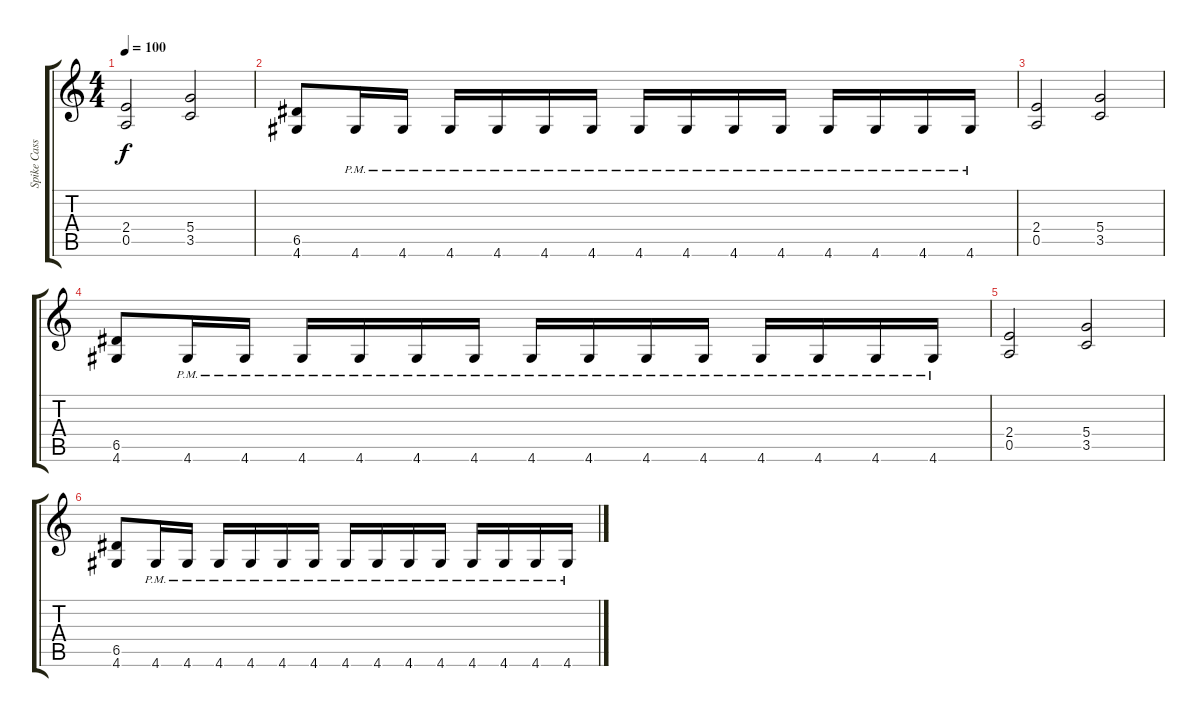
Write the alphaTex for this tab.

\track ("Spike Cassidy Fills" "Spike Cass") {instrument distortionguitar}
\staff {score tabs}
\tuning (E4 B3 G3 D3 A2 E2) {hide}
\ts (4 4)
\tempo 100
\clef g2
\ks c
(2.4 0.5).2{dy f} (5.4 3.5).2 |
(6.5 4.6).8 4.6{pm}.16 4.6{pm}.16 4.6{pm}.16 4.6{pm}.16 4.6{pm}.16 4.6{pm}.16 4.6{pm}.16 4.6{pm}.16 4.6{pm}.16 4.6{pm}.16 4.6{pm}.16 4.6{pm}.16 4.6{pm}.16 4.6{pm}.16 |
(2.4 0.5).2 (5.4 3.5).2 |
(6.5 4.6).8 4.6{pm}.16 4.6{pm}.16 4.6{pm}.16 4.6{pm}.16 4.6{pm}.16 4.6{pm}.16 4.6{pm}.16 4.6{pm}.16 4.6{pm}.16 4.6{pm}.16 4.6{pm}.16 4.6{pm}.16 4.6{pm}.16 4.6{pm}.16 |
(2.4 0.5).2 (5.4 3.5).2 |
(6.5 4.6).8 4.6{pm}.16 4.6{pm}.16 4.6{pm}.16 4.6{pm}.16 4.6{pm}.16 4.6{pm}.16 4.6{pm}.16 4.6{pm}.16 4.6{pm}.16 4.6{pm}.16 4.6{pm}.16 4.6{pm}.16 4.6{pm}.16 4.6{pm}.16
